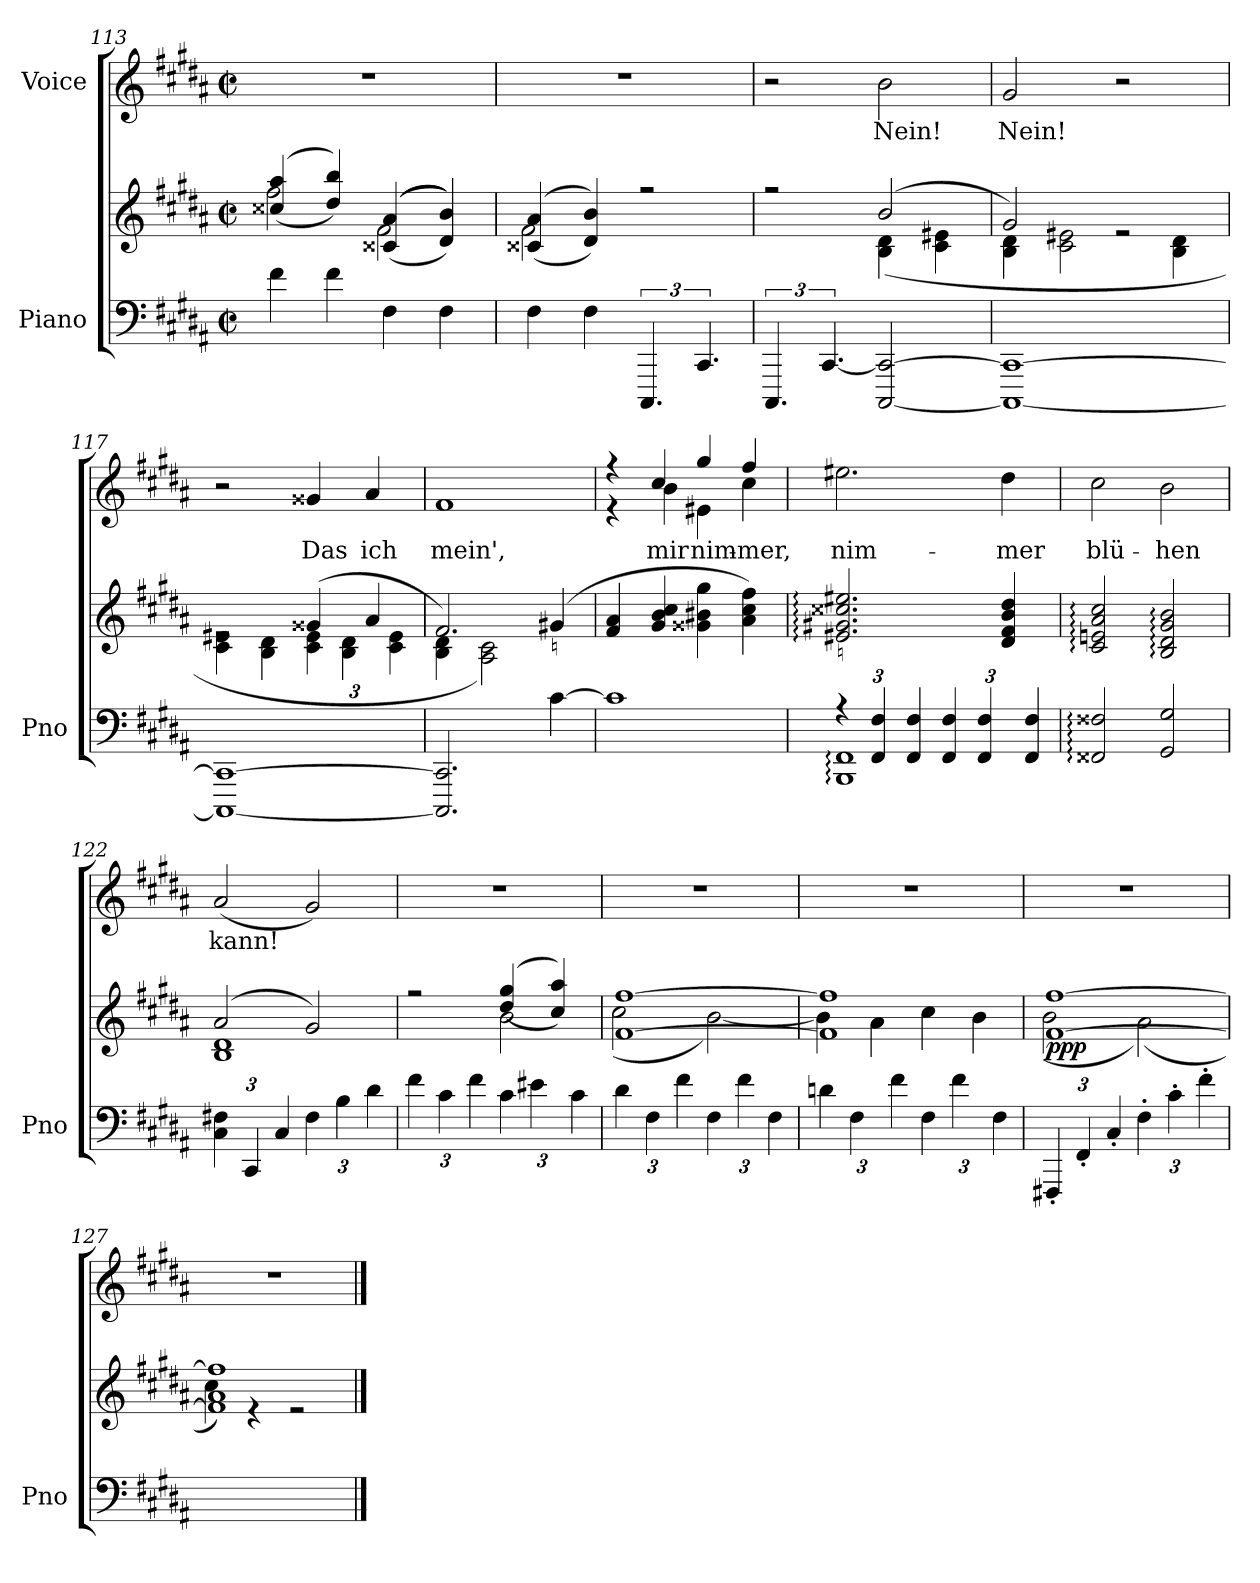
**kern	**kern	**dynam	**kern	**text
*part2	*part2	*part2	*part1	*part1
*staff3	*staff2	*staff2/3	*staff1	*staff1
*I"Piano	*	*	*I"Voice	*
*I'Pno	*	*	*	*
*clefF4	*clefG2	*	*clefG2	*
*k[f#c#g#d#a#]	*k[f#c#g#d#a#]	*	*k[f#c#g#d#a#]	*
*M2/2	*M2/2	*	*M2/2	*
*met(c|)	*met(c|)	*	*met(c|)	*
=113	=113	=113	=113	=113
*	*^	*	*	*
4f#\	(>(>4cc##X/ 4aa#/	2ff#\	.	1r	.
4f#\	4dd#/ 4bb/))	.	.	.	.
4F#\	(>(>(>(>4c##X/ 4a#/	2f#\	.	.	.
4F#\	4d#/ 4b/))))	.	.	.	.
=114	=114	=114	=114	=114	=114
4F#\	(>(>4c##X/ 4a#/	2f#\	.	1r	.
4F#\	4d#/ 4b/))	.	.	.	.
6.CCC#/	2ryy	2rff	.	.	.
6.CC#/	.	.	.	.	.
!!LO:LB:g=z
=115	=115	=115	=115	=115	=115
6.CCC#/	2ryy	2rff	.	2r	.
[6.CC#/	.	.	.	.	.
!	!	!	!	!	!LO:LY:b
[2CCC#/ 2CC#/_	(>2b/	(<4B\ 4d#\	.	2b\	Nein!
.	.	4c#\ 4e#X\	.	.	.
=116	=116	=116	=116	=116	=116
!	!	!	!	!	!LO:LY:b
1CCC#_ 1CC#_	2g#/)	4B\ 4d#\	.	2g#/	Nein!
.	.	2c#\ 2e#X\	.	.	.
.	2re	.	.	2r	.
.	.	4B\ 4d#\	.	.	.
=117	=117	=117	=117	=117	=117
1CCC#_ 1CC#_	2re	4c#\ 4e#X\	.	2r	.
.	.	4B\ 4d#\	.	.	.
*	*	*Xbrackettup	*	*	*
!	!	!	!	!	!LO:LY:b
.	(>4g##X/	6c#\ 6e#\	.	4g##X/	Das
.	.	6B\ 6d#\	.	.	.
!	!	!	!	!	!LO:LY:b
.	4a#/	.	.	4a#/	ich
.	.	6c#\ 6e#\	.	.	.
=118	=118	=118	=118	=118	=118
!	!	!	!	!	!LO:LY:b
2.CCC#/] 2.CC#/]	2.f#/)	4B\ 4d#\	.	1f#	mein',
.	.	2A#\ 2c#\)	.	.	.
!	!LO:TX:b:t=♮	!	!	!	!
[4c#\	(>4g#X/	4rgyy	.	.	.
*	*v	*v	*	*	*
=119	=119	=119	=119	=119
*	*	*	*^	*
1c#]	4f#/ 4a#/	.	4r	4r	.
!	!	!	!	!	!LO:LY:b
.	4g#/ 4b/ 4cc#/	.	4cc#/	4b!\	mir
!	!	!	!	!	!LO:LY:b
.	4g##X\ 4b#X\ 4gg#\	.	4gg#/	4e#X!\	nim-
!	!	!	!	!	!LO:LY:b
.	4a#\ 4cc#\ 4ff#\)	.	4ff#/	4cc#!\	-mer,
*	*	*	*v	*v	*
=120	=120	=120	=120	=120
*Xbrackettup	*	*	*	*
*^	*	*	*^	*
!	!	!LO:TX:b:t=♮	!	!	!	!
!	!	!	!	!	!	!LO:LY:b
*	*	*	*	*v	*v	*
6r	1BBB: 1FF#:	2.e#X/: 2.g#X/: 2.cc##X/: 2.ee#X/:	.	2.ee#X\	nim-
6FF#/ 6F#/	.	.	.	.	.
6FF#/ 6F#/	.	.	.	.	.
6FF#/ 6F#/	.	.	.	.	.
6FF#/ 6F#/	.	.	.	.	.
!	!	!	!	!	!LO:LY:b
.	.	4d#/ 4f#/ 4b/ 4dd#/	.	4dd#\	-mer
6FF#/ 6F#/	.	.	.	.	.
*v	*v	*	*	*	*
!!LO:LB:g=z
=121	=121	=121	=121	=121
!	!	!	!	!LO:LY:b
2FF##X/: 2F##X/:	2c#/: 2en/: 2a#/: 2cc#/:	.	2cc#\	blü-
!	!	!	!	!LO:LY:b
2GG#/ 2G#/	2B/: 2d#/: 2g#/: 2b/:	.	2b\	-hen
=122	=122	=122	=122	=122
*	*^	*	*	*
!	!	!	!	!	!LO:LY:b
6C#\ 6F#X\	(>2a#/	1B 1d#	.	(<2a#/	kann!
6CC#/	.	.	.	.	.
6C#/	.	.	.	.	.
6F#\	2g#/)	.	.	2g#/)	.
6B\	.	.	.	.	.
6d#\	.	.	.	.	.
=123	=123	=123	=123	=123	=123
6f#\	2ryy	2rff	.	1r	.
6c#\	.	.	.	.	.
6f#\	.	.	.	.	.
6c#\	(>(>4dd#/ 4gg#/	2b\	.	.	.
6e#X\	.	.	.	.	.
.	4cc#/ 4aa#/))	.	.	.	.
6c#\	.	.	.	.	.
=124	=124	=124	=124	=124	=124
6d#\	[1f# [1ff#	(>2cc#\	.	1r	.
6F#\	.	.	.	.	.
6f#\	.	.	.	.	.
6F#\	.	[2b\)	.	.	.
6f#\	.	.	.	.	.
6F#\	.	.	.	.	.
=125	=125	=125	=125	=125	=125
6dn\	1f#] 1ff#]	4b\]	.	1r	.
6F#\	.	.	.	.	.
.	.	4a#\	.	.	.
6f#\	.	.	.	.	.
6F#\	.	4cc#\	.	.	.
6f#\	.	.	.	.	.
.	.	4b\	.	.	.
6F#\	.	.	.	.	.
=126	=126	=126	=126	=126	=126
!	!	!	!LO:DY:b	!	!
6FFF#X'/	[1f# [1ff#	(>2b\	ppp	1r	.
6FF#'/	.	.	.	.	.
6C#'/	.	.	.	.	.
6F#'\	.	(<2a#\)	.	.	.
6c#'\	.	.	.	.	.
6f#'\	.	.	.	.	.
=127	=127	=127	=127	=127	=127
1ryy	4cc#\	1f#] 1a# 1ff#])	.	1r	.
.	4re	.	.	.	.
.	2re	.	.	.	.
*	*v	*v	*	*	*
==	==	==	==	==
*-	*-	*-	*-	*-
